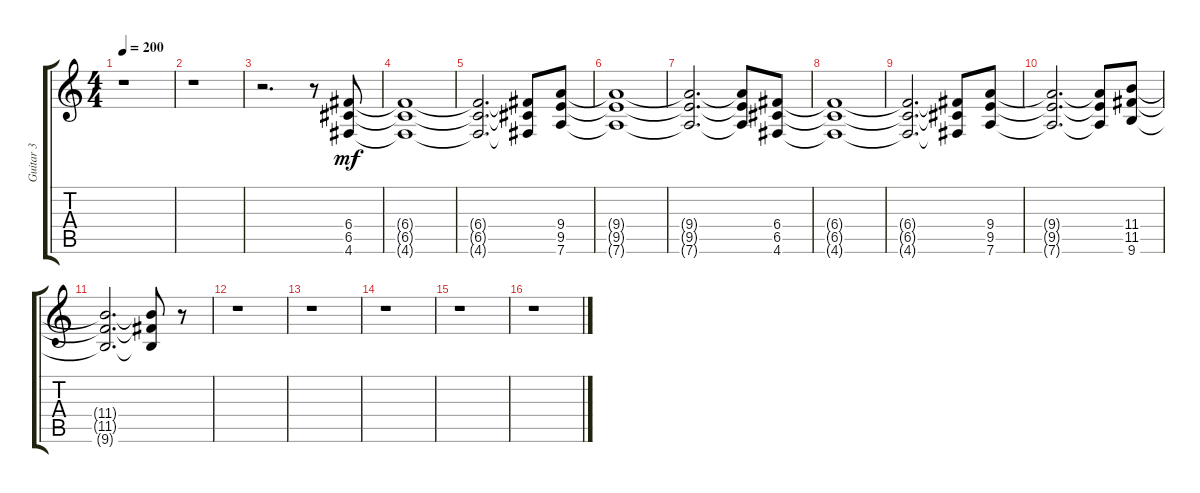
\track ("Guitar 3" "Guitar 3") {instrument overdrivenguitar}
\staff {score tabs}
\tuning (D4 A3 F3 C3 G2 D2) {hide}
\ts (4 4)
\tempo 200
\clef g2
\ks c
r.1{dy mf} |
r.1 |
r.2{d} r.8 (6.4 6.5 4.6).8 |
(6.4{t} 6.5{t} 4.6{t}).1 |
(6.4{t} 6.5{t} 4.6{t}).2{d} (6.4{t} 6.5{t} 4.6{t}).8 (9.4 9.5 7.6).8 |
(9.4{t} 9.5{t} 7.6{t}).1 |
(9.4{t} 9.5{t} 7.6{t}).2{d} (9.4{t} 9.5{t} 7.6{t}).8 (6.4 6.5 4.6).8 |
(6.4{t} 6.5{t} 4.6{t}).1 |
(6.4{t} 6.5{t} 4.6{t}).2{d} (6.4{t} 6.5{t} 4.6{t}).8 (9.4 9.5 7.6).8 |
(9.4{t} 9.5{t} 7.6{t}).2{d} (9.4{t} 9.5{t} 7.6{t}).8 (11.4 11.5 9.6).8 |
(11.4{t} 11.5{t} 9.6{t}).2{d} (11.4{t} 11.5{t} 9.6{t}).8 r.8 |
r.1 |
r.1 |
r.1 |
r.1 |
r.1
